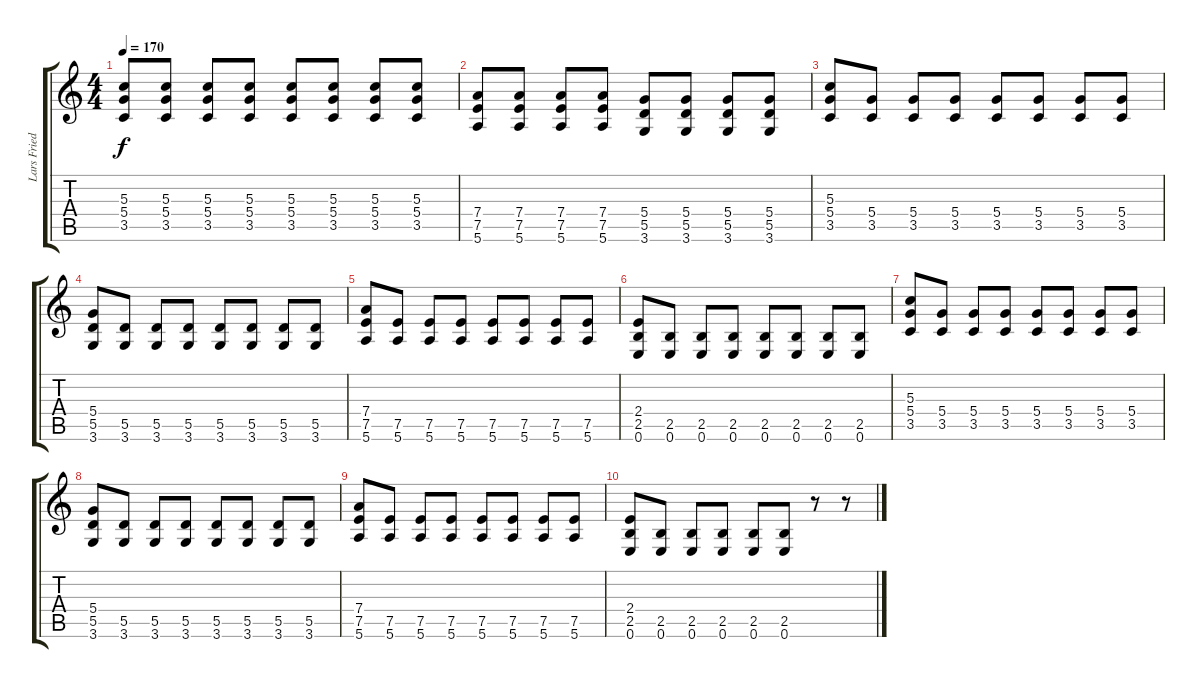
\track ("Lars Friedriksen" "Lars Fried") {instrument distortionguitar}
\staff {score tabs}
\tuning (E4 B3 G3 D3 A2 E2) {hide}
\ts (4 4)
\tempo 170
\clef g2
\ks c
(5.3 5.4 3.5).8{dy f} (5.3 5.4 3.5).8 (5.3 5.4 3.5).8 (5.3 5.4 3.5).8 (5.3 5.4 3.5).8 (5.3 5.4 3.5).8 (5.3 5.4 3.5).8 (5.3 5.4 3.5).8 |
(7.4 7.5 5.6).8 (7.4 7.5 5.6).8 (7.4 7.5 5.6).8 (7.4 7.5 5.6).8 (5.4 5.5 3.6).8 (5.4 5.5 3.6).8 (5.4 5.5 3.6).8 (5.4 5.5 3.6).8 |
(5.3 5.4 3.5).8 (5.4 3.5).8 (5.4 3.5).8 (5.4 3.5).8 (5.4 3.5).8 (5.4 3.5).8 (5.4 3.5).8 (5.4 3.5).8 |
(5.4 5.5 3.6).8 (5.5 3.6).8 (5.5 3.6).8 (5.5 3.6).8 (5.5 3.6).8 (5.5 3.6).8 (5.5 3.6).8 (5.5 3.6).8 |
(7.4 7.5 5.6).8 (7.5 5.6).8 (7.5 5.6).8 (7.5 5.6).8 (7.5 5.6).8 (7.5 5.6).8 (7.5 5.6).8 (7.5 5.6).8 |
(2.4 2.5 0.6).8 (2.5 0.6).8 (2.5 0.6).8 (2.5 0.6).8 (2.5 0.6).8 (2.5 0.6).8 (2.5 0.6).8 (2.5 0.6).8 |
(5.3 5.4 3.5).8 (5.4 3.5).8 (5.4 3.5).8 (5.4 3.5).8 (5.4 3.5).8 (5.4 3.5).8 (5.4 3.5).8 (5.4 3.5).8 |
(5.4 5.5 3.6).8 (5.5 3.6).8 (5.5 3.6).8 (5.5 3.6).8 (5.5 3.6).8 (5.5 3.6).8 (5.5 3.6).8 (5.5 3.6).8 |
(7.4 7.5 5.6).8 (7.5 5.6).8 (7.5 5.6).8 (7.5 5.6).8 (7.5 5.6).8 (7.5 5.6).8 (7.5 5.6).8 (7.5 5.6).8 |
(2.4 2.5 0.6).8 (2.5 0.6).8 (2.5 0.6).8 (2.5 0.6).8 (2.5 0.6).8 (2.5 0.6).8 r.8 r.8
